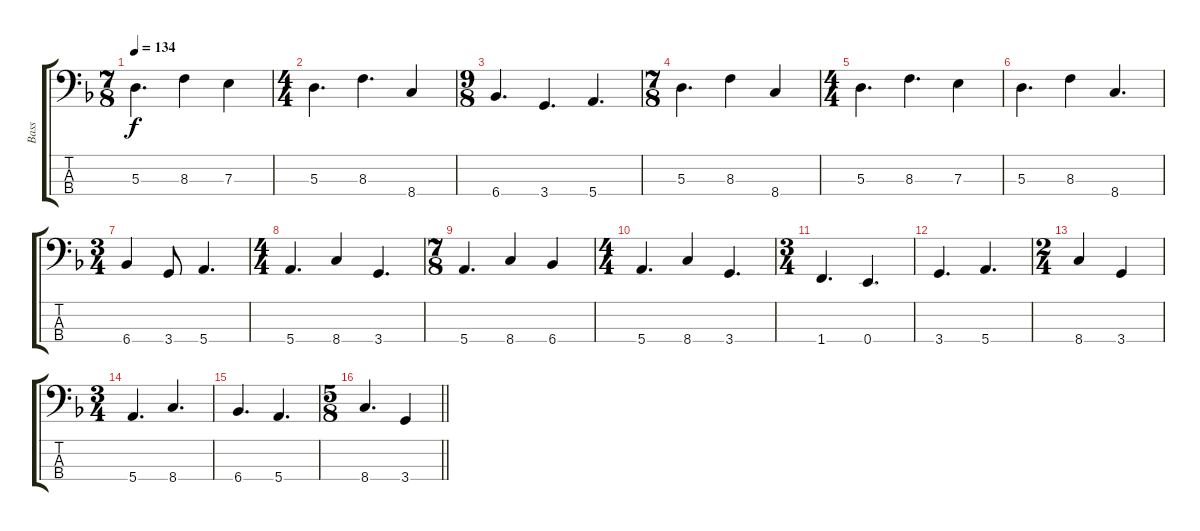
\track ("Bass" "Bass") {instrument electricbassfinger}
\staff {score tabs}
\tuning (G2 D2 A1 E1) {hide}
\ts (7 8)
\tempo 134
\clef f4
\ks f
5.3.4{d dy f} 8.3.4 7.3.4 |
\ts (4 4)
5.3.4{d} 8.3.4{d} 8.4.4 |
\ts (9 8)
6.4.4{d} 3.4.4{d} 5.4.4{d} |
\ts (7 8)
5.3.4{d} 8.3.4 8.4.4 |
\ts (4 4)
5.3.4{d} 8.3.4{d} 7.3.4 |
5.3.4{d} 8.3.4 8.4.4{d} |
\ts (3 4)
6.4.4 3.4.8 5.4.4{d} |
\ts (4 4)
5.4.4{d} 8.4.4 3.4.4{d} |
\ts (7 8)
5.4.4{d} 8.4.4 6.4.4 |
\ts (4 4)
5.4.4{d} 8.4.4 3.4.4{d} |
\ts (3 4)
1.4.4{d} 0.4.4{d} |
3.4.4{d} 5.4.4{d} |
\ts (2 4)
8.4.4 3.4.4 |
\ts (3 4)
5.4.4{d} 8.4.4{d} |
6.4.4{d} 5.4.4{d} |
\ts (5 8)
\barLineRight lightlight
8.4.4{d} 3.4.4
